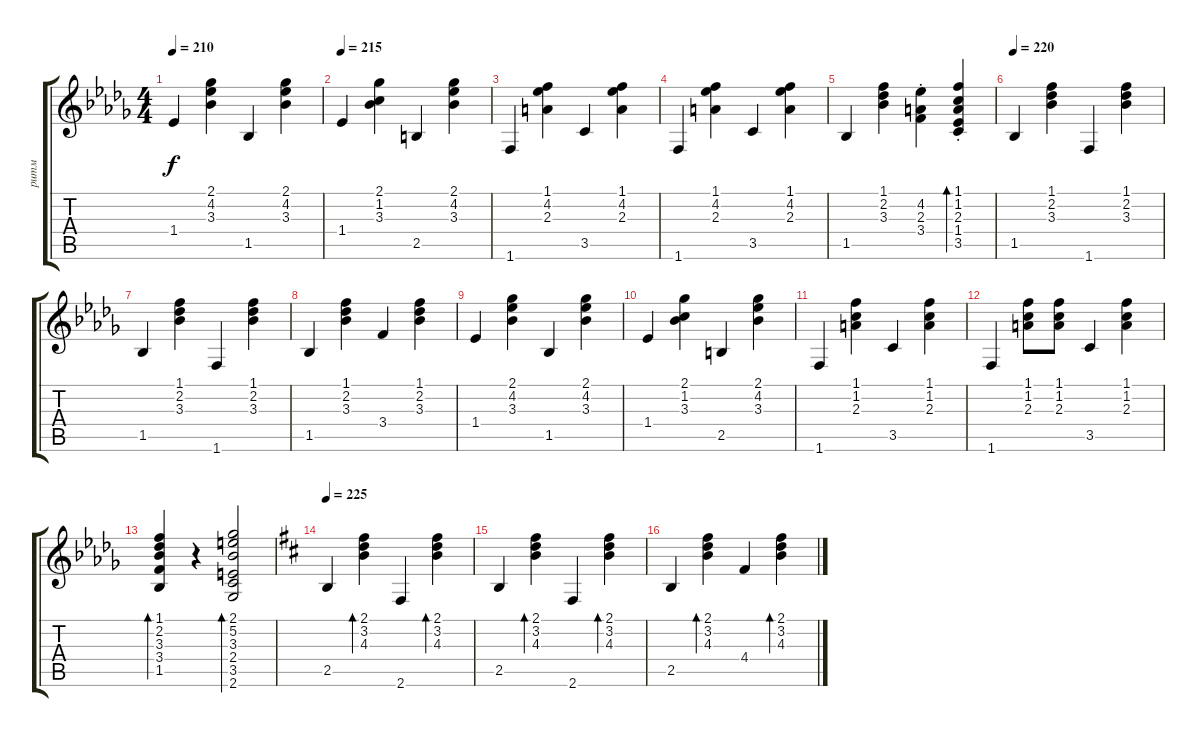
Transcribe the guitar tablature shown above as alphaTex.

\track ("ритм" "ритм") {instrument acousticguitarsteel}
\staff {score tabs}
\tuning (E4 B3 G3 D3 A2 E2) {hide}
\ts (4 4)
\tempo 210
\clef g2
\ks bbminor
1.4.4{dy f} (2.1 4.2 3.3).4 1.5.4 (2.1 4.2 3.3).4 |
\tempo 215
1.4.4 (2.1 1.2 3.3).4 2.5.4 (2.1 4.2 3.3).4 |
1.6.4 (1.1 4.2 2.3).4 3.5.4 (1.1 4.2 2.3).4 |
1.6.4 (1.1 4.2 2.3).4 3.5.4 (1.1 4.2 2.3).4 |
1.5.4 (1.1 2.2 3.3).4 (4.2{st} 2.3{st} 3.4{st}).4 (1.1{st} 1.2{st} 2.3{st} 1.4{st} 3.5{st}).4{bd 30} |
\tempo 220
1.5.4 (1.1 2.2 3.3).4 1.6.4 (1.1 2.2 3.3).4 |
1.5.4 (1.1 2.2 3.3).4 1.6.4 (1.1 2.2 3.3).4 |
1.5.4 (1.1 2.2 3.3).4 3.4.4 (1.1 2.2 3.3).4 |
1.4.4 (2.1 4.2 3.3).4 1.5.4 (2.1 4.2 3.3).4 |
1.4.4 (2.1 1.2 3.3).4 2.5.4 (2.1 4.2 3.3).4 |
1.6.4 (1.1 1.2 2.3).4 3.5.4 (1.1 1.2 2.3).4 |
1.6.4 (1.1 1.2 2.3).8 (1.1 1.2 2.3).8 3.5.4 (1.1 1.2 2.3).4 |
(1.1 2.2 3.3 3.4 1.5).4{bd 60} r.4 (2.1 5.2 3.3 2.4 3.5 2.6).2{bd 60} |
\tempo 225
\ks bminor
2.5.4 (2.1 3.2 4.3).4{bd 60} 2.6.4 (2.1 3.2 4.3).4{bd 60} |
2.5.4 (2.1 3.2 4.3).4{bd 60} 2.6.4 (2.1 3.2 4.3).4{bd 60} |
2.5.4 (2.1 3.2 4.3).4{bd 60} 4.4.4 (2.1 3.2 4.3).4{bd 60}
